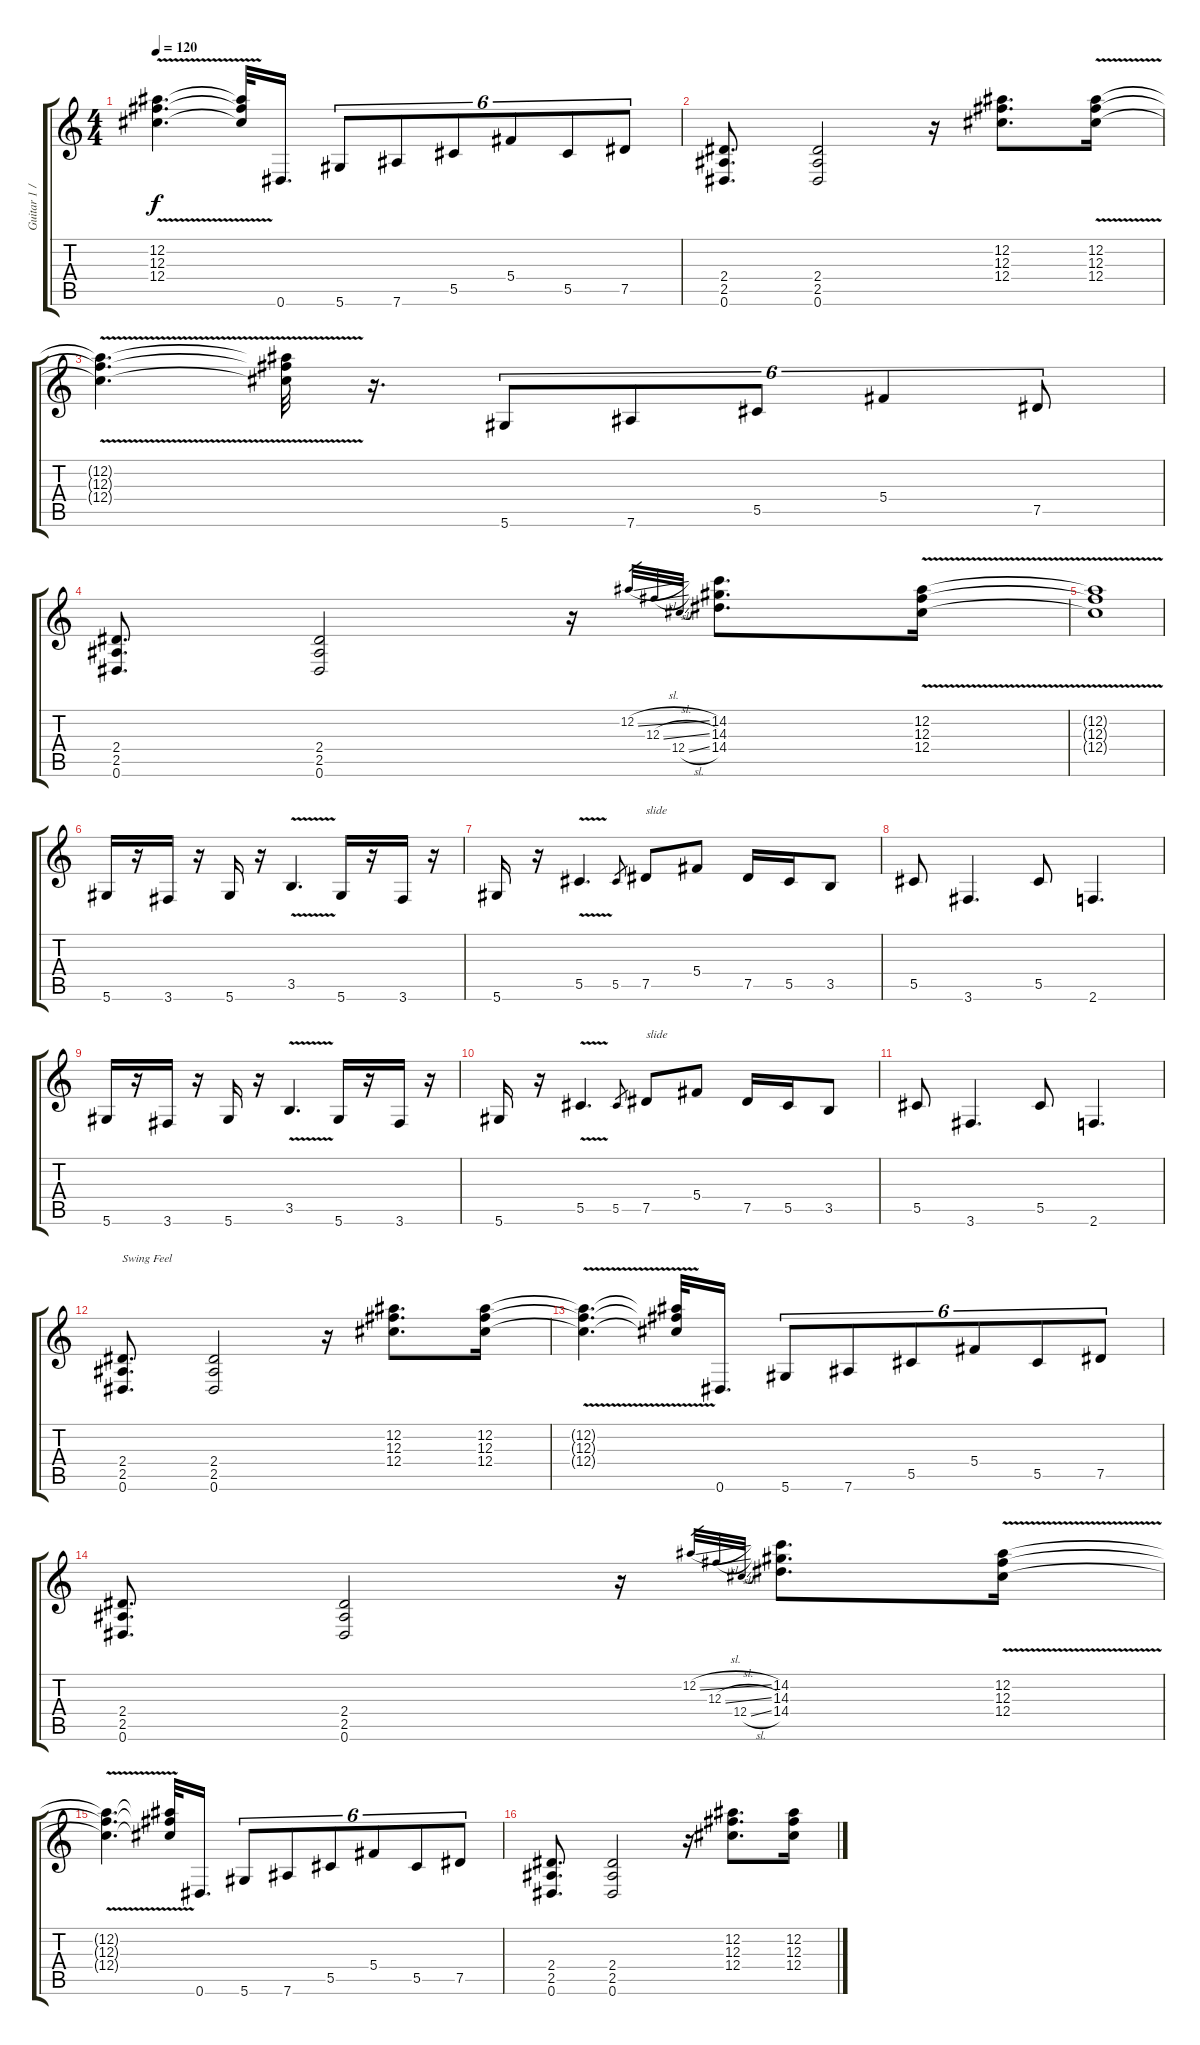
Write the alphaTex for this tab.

\track ("Guitar 1 / Lead" "Guitar 1 /") {instrument overdrivenguitar}
\staff {score tabs}
\tuning (Eb4 Bb3 Gb3 Db3 Ab2 Eb2) {hide}
\ts (4 4)
\tempo 120
\clef g2
\ks c
(12.2{v t} 12.3{v t} 12.4{v t}).4{d dy f} (12.2{t} 12.3{t} 12.4{t}).32 0.6.16{d} 5.6.8{tu (6 4)} 7.6.8{tu (6 4)} 5.5.8{tu (6 4)} 5.4.8{tu (6 4)} 5.5.8{tu (6 4)} 7.5.8{tu (6 4)} |
(2.4 2.5 0.6).8{d} (2.4 2.5 0.6).2 r.16 (12.2 12.3 12.4).8{d} (12.2{v} 12.3{v} 12.4{v}).16 |
(12.2{v t} 12.3{v t} 12.4{v t}).4{d} (12.2{t} 12.3{t} 12.4{t}).32 r.16{d} 5.6.8{tu (6 4)} 7.6.8{tu (6 4)} 5.5.8{tu (6 4)} 5.4.4{tu (6 4)} 7.5.8{tu (6 4)} |
(2.4 2.5 0.6).8{d} (2.4 2.5 0.6).2 r.16 12.2{sl}.32{gr} 12.3{sl}.32{gr} 12.4{sl}.32{gr} (14.2 14.3 14.4).8{d} (12.2{v} 12.3{v} 12.4{v}).16 |
(12.2{v t} 12.3{v t} 12.4{v t}).1 |
5.6.16 r.16 3.6.16 r.16 5.6.16 r.16 3.5{v}.4{d} 5.6.16 r.16 3.6.16 r.16 |
5.6.16 r.16 5.5{v}.4{d} 5.5.8{gr} 7.5.8{txt "slide"} 5.4.8 7.5.16 5.5.16 3.5.8 |
5.5.8 3.6.4{d} 5.5.8 2.6.4{d} |
5.6.16 r.16 3.6.16 r.16 5.6.16 r.16 3.5{v}.4{d} 5.6.16 r.16 3.6.16 r.16 |
5.6.16 r.16 5.5{v}.4{d} 5.5.8{gr} 7.5.8{txt "slide"} 5.4.8 7.5.16 5.5.16 3.5.8 |
5.5.8 3.6.4{d} 5.5.8 2.6.4{d} |
(2.4 2.5 0.6).8{d txt "Swing Feel"} (2.4 2.5 0.6).2 r.16 (12.2 12.3 12.4).8{d} (12.2 12.3 12.4).16 |
(12.2{v t} 12.3{v t} 12.4{v t}).4{d} (12.2{t} 12.3{t} 12.4{t}).32 0.6.16{d} 5.6.8{tu (6 4)} 7.6.8{tu (6 4)} 5.5.8{tu (6 4)} 5.4.8{tu (6 4)} 5.5.8{tu (6 4)} 7.5.8{tu (6 4)} |
(2.4 2.5 0.6).8{d} (2.4 2.5 0.6).2 r.16 12.2{sl}.32{gr} 12.3{sl}.32{gr} 12.4{sl}.32{gr} (14.2 14.3 14.4).8{d} (12.2{v} 12.3{v} 12.4{v}).16 |
(12.2{v t} 12.3{v t} 12.4{v t}).4{d} (12.2{t} 12.3{t} 12.4{t}).32 0.6.16{d} 5.6.8{tu (6 4)} 7.6.8{tu (6 4)} 5.5.8{tu (6 4)} 5.4.8{tu (6 4)} 5.5.8{tu (6 4)} 7.5.8{tu (6 4)} |
(2.4 2.5 0.6).8{d} (2.4 2.5 0.6).2 r.16 (12.2 12.3 12.4).8{d} (12.2 12.3 12.4).16
